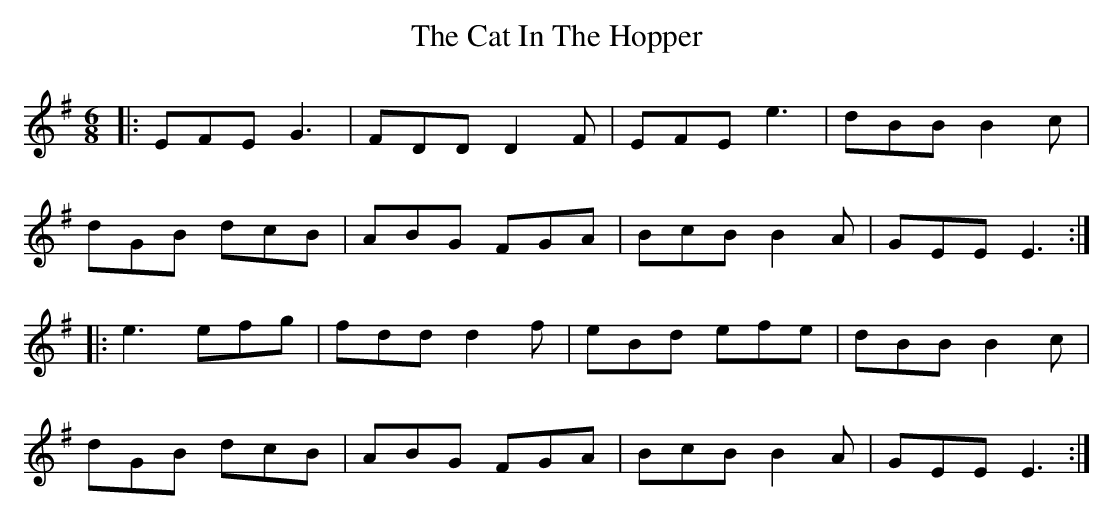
X:1
T: The Cat In The Hopper
M: 6/8
L: 1/8
K: Emin
|:EFE G3|FDD D2 F|EFE e3|dBB B2 c|
dGB dcB|ABG FGA|BcB B2 A|GEE E3:|
|:e3 efg|fdd d2 f|eBd efe|dBB B2 c|
dGB dcB|ABG FGA|BcB B2 A|GEE E3:|
